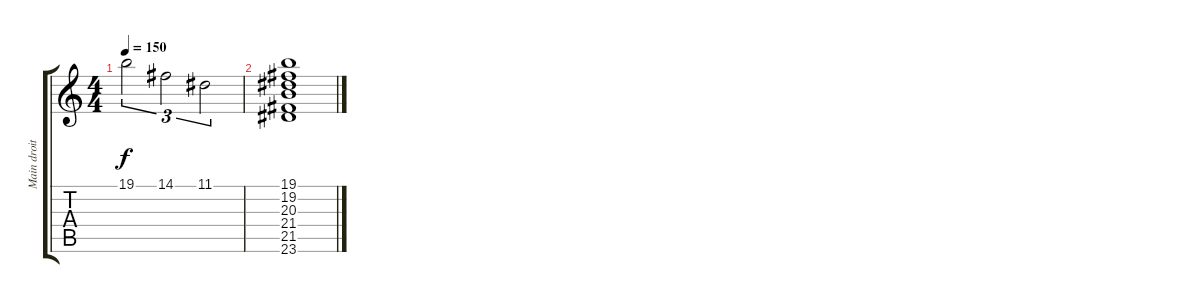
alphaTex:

\track ("Main droite" "Main droit") {instrument brightacousticpiano}
\staff {score tabs}
\tuning (E4 B3 G3 D3 A2 E2) {hide}
\ts (4 4)
\tempo 150
\clef g2
\ks c
19.1.2{tu (3 2) dy f} 14.1.2{tu (3 2)} 11.1.2{tu (3 2)} |
(19.1 19.2 20.3 21.4 21.5 23.6).1
